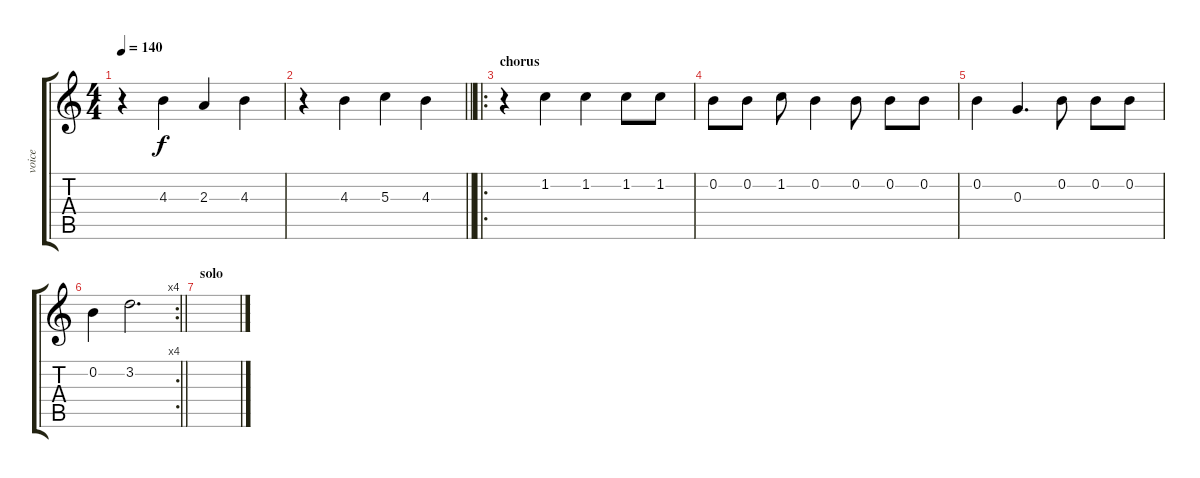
\track ("voice" "voice") {instrument distortionguitar}
\staff {score tabs}
\tuning (E4 B3 G3 D3 A2 E2) {hide}
\ts (4 4)
\tempo 140
\clef g2
\ks c
r.4{dy f} 4.3.4 2.3.4 4.3.4 |
\barLineRight lightlight
r.4 4.3.4 5.3.4 4.3.4 |
\ro
\section ("" "chorus")
r.4 1.2.4 1.2.4 1.2.8 1.2.8 |
0.2.8 0.2.8 1.2.8 0.2.4 0.2.8 0.2.8 0.2.8 |
0.2.4 0.3.4{d} 0.2.8 0.2.8 0.2.8 |
\rc 4
\barLineRight lightlight
0.2.4 3.2.2{d} |
\section ("" "solo")
